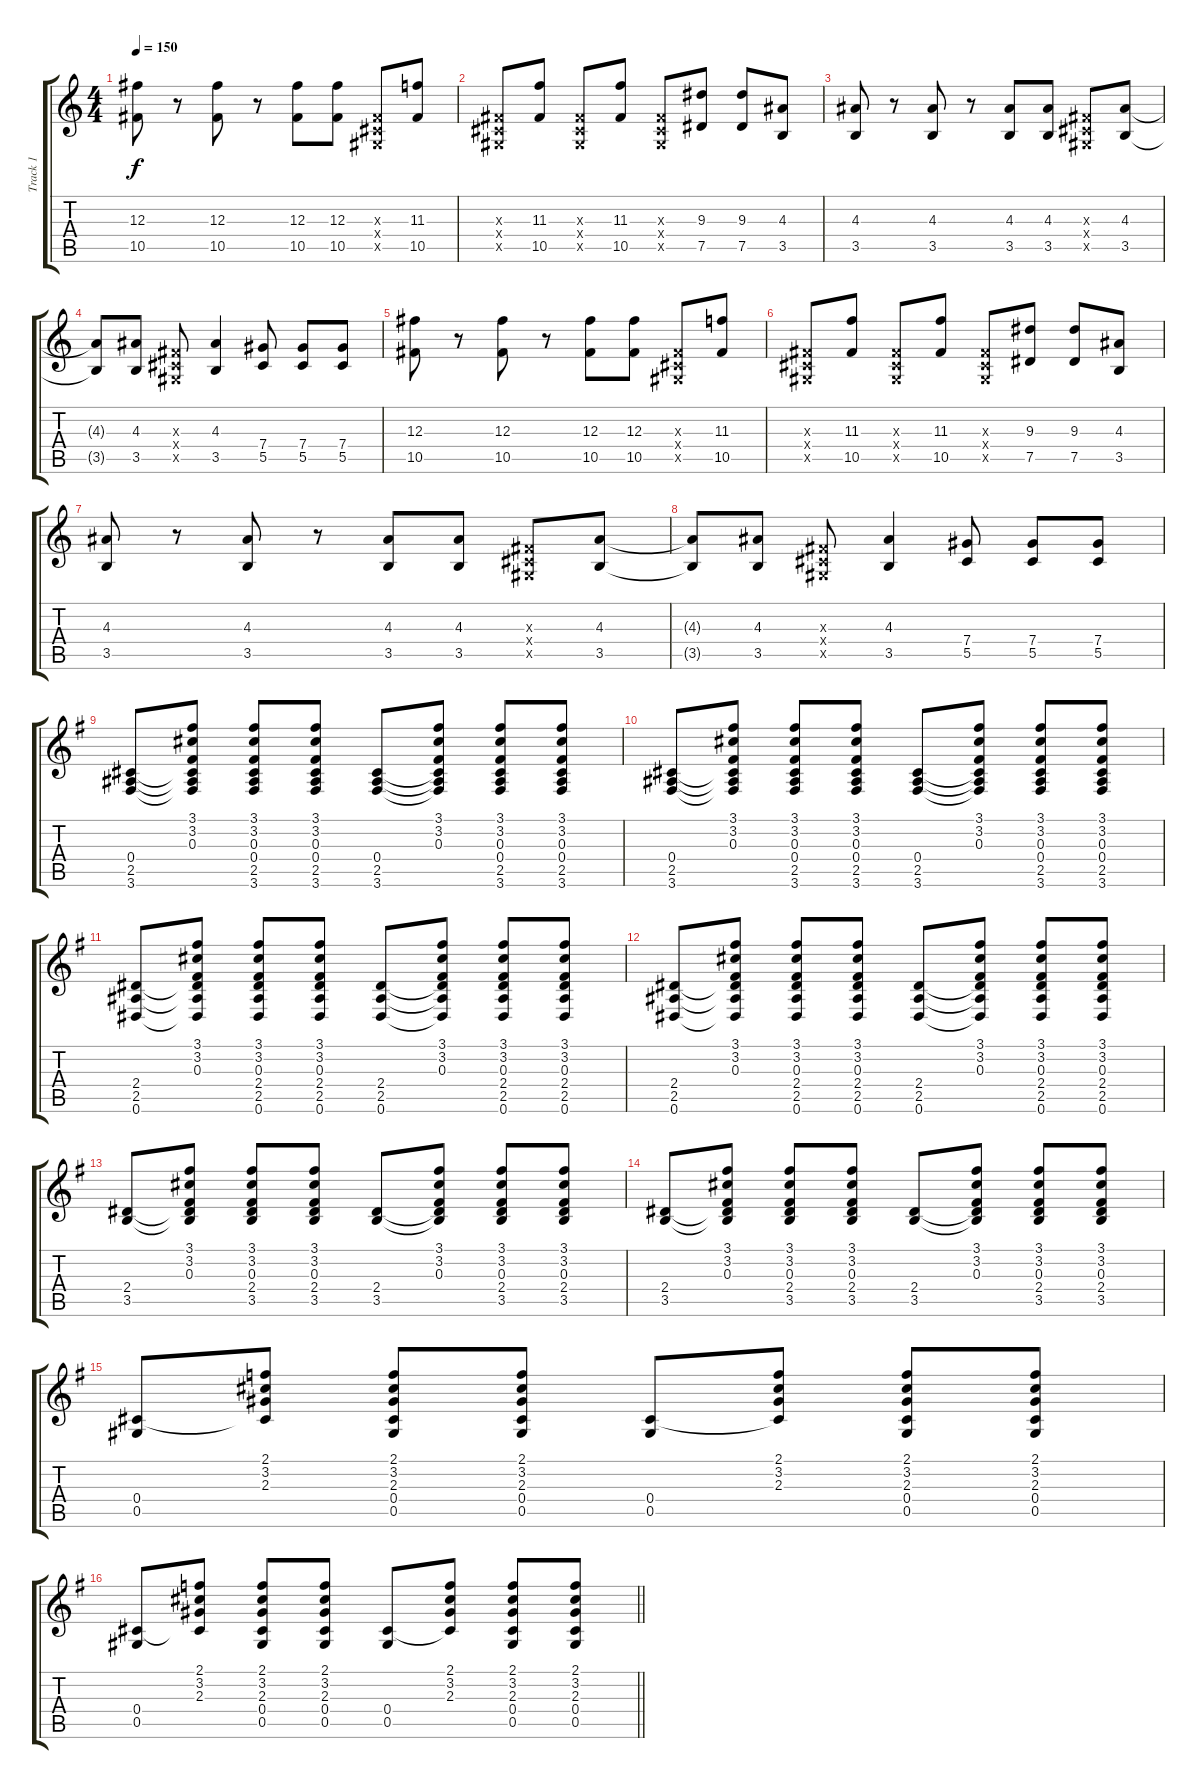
\track ("Track 1" "Track 1") {instrument acousticguitarsteel}
\staff {score tabs}
\tuning (Eb4 Bb3 Gb3 Db3 Ab2 Eb2) {hide}
\ts (4 4)
\tempo 150
\clef g2
\ks c
(12.3 10.5).8{dy f} r.8 (12.3 10.5).8 r.8 (12.3 10.5).8 (12.3 10.5).8 (0.3{x} 0.4{x} 0.5{x}).8 (11.3 10.5).8 |
(0.3{x} 0.4{x} 0.5{x}).8 (11.3 10.5).8 (0.3{x} 0.4{x} 0.5{x}).8 (11.3 10.5).8 (0.3{x} 0.4{x} 0.5{x}).8 (9.3 7.5).8 (9.3 7.5).8 (4.3 3.5).8 |
(4.3 3.5).8 r.8 (4.3 3.5).8 r.8 (4.3 3.5).8 (4.3 3.5).8 (0.3{x} 0.4{x} 0.5{x}).8 (4.3 3.5).8 |
(4.3{t} 3.5{t}).8 (4.3 3.5).8 (0.3{x} 0.4{x} 0.5{x}).8 (4.3 3.5).4 (7.4 5.5).8 (7.4 5.5).8 (7.4 5.5).8 |
(12.3 10.5).8 r.8 (12.3 10.5).8 r.8 (12.3 10.5).8 (12.3 10.5).8 (0.3{x} 0.4{x} 0.5{x}).8 (11.3 10.5).8 |
(0.3{x} 0.4{x} 0.5{x}).8 (11.3 10.5).8 (0.3{x} 0.4{x} 0.5{x}).8 (11.3 10.5).8 (0.3{x} 0.4{x} 0.5{x}).8 (9.3 7.5).8 (9.3 7.5).8 (4.3 3.5).8 |
(4.3 3.5).8 r.8 (4.3 3.5).8 r.8 (4.3 3.5).8 (4.3 3.5).8 (0.3{x} 0.4{x} 0.5{x}).8 (4.3 3.5).8 |
(4.3{t} 3.5{t}).8 (4.3 3.5).8 (0.3{x} 0.4{x} 0.5{x}).8 (4.3 3.5).4 (7.4 5.5).8 (7.4 5.5).8 (7.4 5.5).8 |
\ks g
(0.4 2.5 3.6).8 (3.1 3.2 0.3 0.4{t} 2.5{t} 3.6{t}).8 (3.1 3.2 0.3 0.4 2.5 3.6).8 (3.1 3.2 0.3 0.4 2.5 3.6).8 (0.4 2.5 3.6).8 (3.1 3.2 0.3 0.4{t} 2.5{t} 3.6{t}).8 (3.1 3.2 0.3 0.4 2.5 3.6).8 (3.1 3.2 0.3 0.4 2.5 3.6).8 |
(0.4 2.5 3.6).8 (3.1 3.2 0.3 0.4{t} 2.5{t} 3.6{t}).8 (3.1 3.2 0.3 0.4 2.5 3.6).8 (3.1 3.2 0.3 0.4 2.5 3.6).8 (0.4 2.5 3.6).8 (3.1 3.2 0.3 0.4{t} 2.5{t} 3.6{t}).8 (3.1 3.2 0.3 0.4 2.5 3.6).8 (3.1 3.2 0.3 0.4 2.5 3.6).8 |
(2.4 2.5 0.6).8 (3.1 3.2 0.3 2.4{t} 2.5{t} 0.6{t}).8 (3.1 3.2 0.3 2.4 2.5 0.6).8 (3.1 3.2 0.3 2.4 2.5 0.6).8 (2.4 2.5 0.6).8 (3.1 3.2 0.3 2.4{t} 2.5{t} 0.6{t}).8 (3.1 3.2 0.3 2.4 2.5 0.6).8 (3.1 3.2 0.3 2.4 2.5 0.6).8 |
(2.4 2.5 0.6).8 (3.1 3.2 0.3 2.4{t} 2.5{t} 0.6{t}).8 (3.1 3.2 0.3 2.4 2.5 0.6).8 (3.1 3.2 0.3 2.4 2.5 0.6).8 (2.4 2.5 0.6).8 (3.1 3.2 0.3 2.4{t} 2.5{t} 0.6{t}).8 (3.1 3.2 0.3 2.4 2.5 0.6).8 (3.1 3.2 0.3 2.4 2.5 0.6).8 |
(2.4 3.5).8 (3.1 3.2 0.3 2.4{t} 3.5{t}).8 (3.1 3.2 0.3 2.4 3.5).8 (3.1 3.2 0.3 2.4 3.5).8 (2.4 3.5).8 (3.1 3.2 0.3 2.4{t} 3.5{t}).8 (3.1 3.2 0.3 2.4 3.5).8 (3.1 3.2 0.3 2.4 3.5).8 |
(2.4 3.5).8 (3.1 3.2 0.3 2.4{t} 3.5{t}).8 (3.1 3.2 0.3 2.4 3.5).8 (3.1 3.2 0.3 2.4 3.5).8 (2.4 3.5).8 (3.1 3.2 0.3 2.4{t} 3.5{t}).8 (3.1 3.2 0.3 2.4 3.5).8 (3.1 3.2 0.3 2.4 3.5).8 |
(0.4 0.5).8 (2.1 3.2 2.3 0.4{t}).8 (2.1 3.2 2.3 0.4 0.5).8 (2.1 3.2 2.3 0.4 0.5).8 (0.4 0.5).8 (2.1 3.2 2.3 0.4{t}).8 (2.1 3.2 2.3 0.4 0.5).8 (2.1 3.2 2.3 0.4 0.5).8 |
\barLineRight lightlight
(0.4 0.5).8 (2.1 3.2 2.3 0.4{t}).8 (2.1 3.2 2.3 0.4 0.5).8 (2.1 3.2 2.3 0.4 0.5).8 (0.4 0.5).8 (2.1 3.2 2.3 0.4{t}).8 (2.1 3.2 2.3 0.4 0.5).8 (2.1 3.2 2.3 0.4 0.5).8
